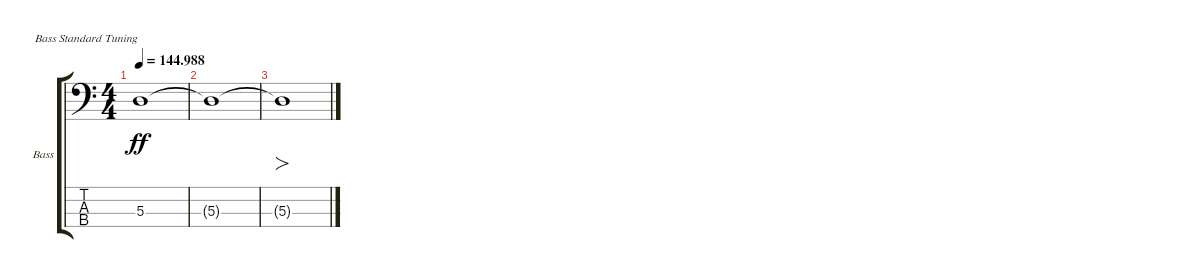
\defaultSystemsLayout 4
\bracketExtendMode groupsimilarinstruments
\firstSystemTrackNameOrientation horizontal
\otherSystemsTrackNameOrientation horizontal
\track ("Bass (Flea (Micheal Balzary))" "Bass") {instrument electricbassfinger}
\staff {score tabs}
\tuning (G2 D2 A1 E1)
\ts (4 4)
\tempo
144.988
\accidentals auto
\clef f4
\ottava regular
\simile none
\ks c
5.3{t}.1{dy ff} |
5.3{t}.1 |
5.3{t}.1{fo}
